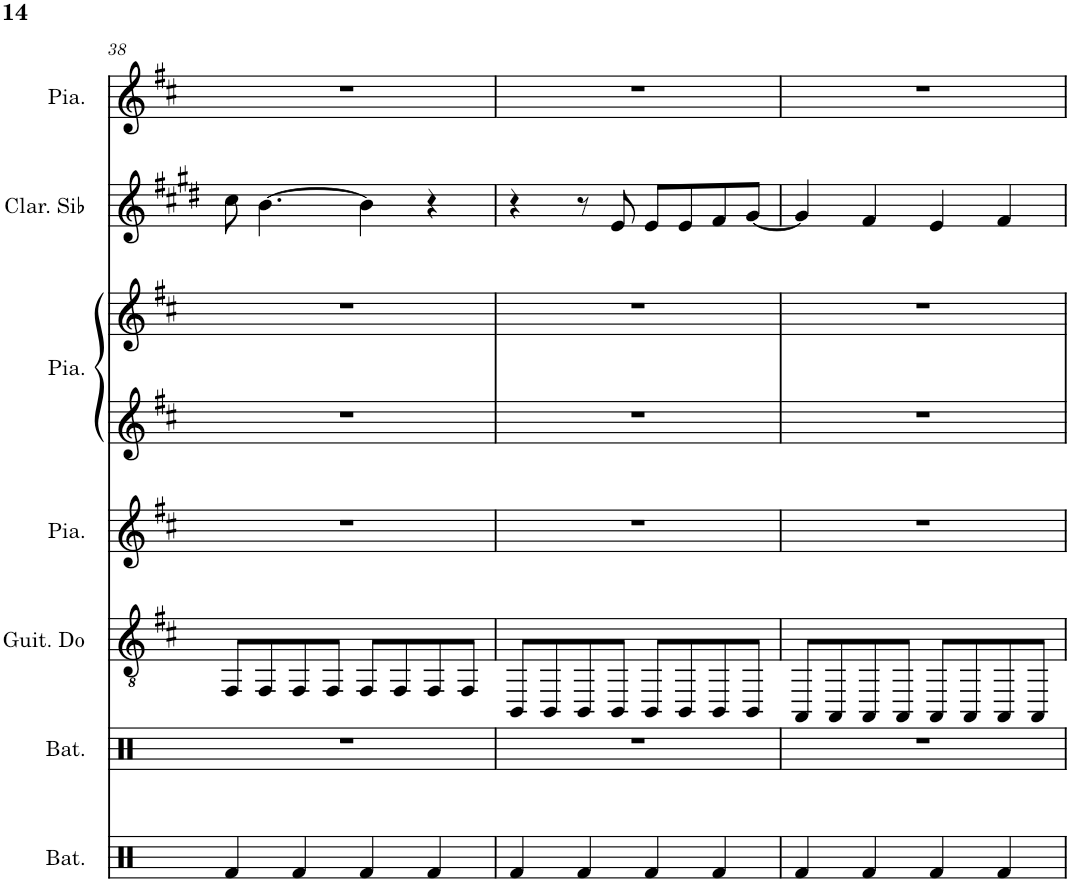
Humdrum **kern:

**kern	**kern	**kern	**kern	**kern	**kern	**kern	**kern
*part7	*part6	*part5	*part4	*part3	*part3	*part2	*part1
*staff8	*staff7	*staff6	*staff5	*staff4	*staff3	*staff2	*staff1
*I"Batterie	*I"Batterie	*I"Guitare Contra, Acoustic Guitar (nylon)	*I"Piano, Electric Grand Piano	*I"Piano, Bright Acoustic Piano	*	*I"Clarinette en Sib	*I"Piano, Acoustic Guitar (steel)
*I'Bat.	*I'Bat.	*	*I'Pia.	*I'Pia.	*	*I'Clar. Sib	*I'Pia.
!!LO:PB:g=z
*clefX	*clefX	*clefGv2	*clefG2	*clefG2	*clefG2	*clefG2	*clefG2
*	*	*	*	*	*	*Trd1c2	*
*k[]	*k[]	*k[f#c#]	*k[f#c#]	*k[f#c#]	*k[f#c#]	*k[f#c#g#d#]	*k[f#c#]
*M4/4	*M4/4	*M4/4	*M4/4	*M4/4	*M4/4	*M4/4	*M4/4
=38	=38	=38	=38	=38	=38	=38	=38
4Rf/	1r	8FF#/L	1r	1r	1r	8cc#\	1r
.	.	8FF#/	.	.	.	[4.b\	.
4Rf/	.	8FF#/	.	.	.	.	.
.	.	8FF#/J	.	.	.	.	.
4Rf/	.	8FF#/L	.	.	.	4b\]	.
.	.	8FF#/	.	.	.	.	.
4Rf/	.	8FF#/	.	.	.	4r	.
.	.	8FF#/J	.	.	.	.	.
=39	=39	=39	=39	=39	=39	=39	=39
4Rf/	1r	8BBB/L	1r	1r	1r	4r	1r
.	.	8BBB/	.	.	.	.	.
4Rf/	.	8BBB/	.	.	.	8r	.
.	.	8BBB/J	.	.	.	8e/	.
4Rf/	.	8BBB/L	.	.	.	8e/L	.
.	.	8BBB/	.	.	.	8e/	.
4Rf/	.	8BBB/	.	.	.	8f#/	.
.	.	8BBB/J	.	.	.	[8g#/J	.
=40	=40	=40	=40	=40	=40	=40	=40
4Rf/	1r	8AAA/L	1r	1r	1r	4g#/]	1r
.	.	8AAA/	.	.	.	.	.
4Rf/	.	8AAA/	.	.	.	4f#/	.
.	.	8AAA/J	.	.	.	.	.
4Rf/	.	8AAA/L	.	.	.	4e/	.
.	.	8AAA/	.	.	.	.	.
4Rf/	.	8AAA/	.	.	.	4f#/	.
.	.	8AAA/J	.	.	.	.	.
=	=	=	=	=	=	=	=
*-	*-	*-	*-	*-	*-	*-	*-
